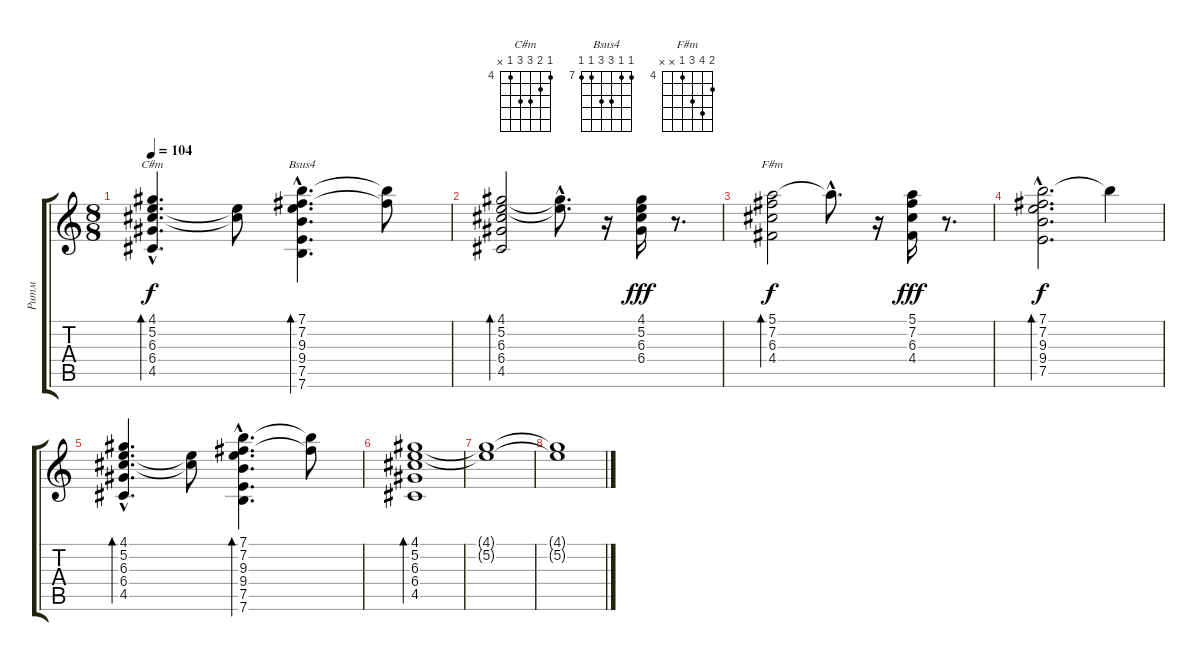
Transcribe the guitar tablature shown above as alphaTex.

\track ("Ритм" "Ритм") {instrument electricguitarclean}
\staff {score tabs}
\tuning (E4 B3 G3 D3 A2 E2) {hide}
\chord ("C#m" 4 5 6 6 4 x) {firstfret 4}
\chord ("Bsus4" 7 7 9 9 7 7) {firstfret 7}
\chord ("F#m" 5 7 6 4 x x) {firstfret 4}
\ts (8 8)
\tempo 104
\clef g2
\ks c
(4.1{hac} 5.2{hac} 6.3{hac} 6.4{hac} 4.5{hac}).4{d bd 240 ch "C#m" dy f} (5.2{t} 6.3{t}).8 (7.1{hac} 7.2{hac} 9.3{hac} 9.4{hac} 7.5{hac} 7.6{hac}).4{d bd 240 ch "Bsus4"} (7.1{t} 7.2{t}).8 |
(4.1 5.2 6.3 6.4 4.5).2{bd 240} (4.1{hac t} 5.2{hac t}).8{d} r.16 (4.1 5.2 6.3 6.4).16{dy fff} r.8{d} |
(5.1 7.2 6.3 4.4).2{bd 240 ch "F#m" dy f} 5.1{hac t}.8{d} r.16 (5.1 7.2 6.3 4.4).16{dy fff} r.8{d} |
(7.1{hac} 7.2{hac} 9.3{hac} 9.4{hac} 7.5{hac}).2{d bd 240 dy f} 7.1{t}.4 |
(4.1{hac} 5.2{hac} 6.3{hac} 6.4{hac} 4.5{hac}).4{d bd 240} (5.2{t} 6.3{t}).8 (7.1{hac} 7.2{hac} 9.3{hac} 9.4{hac} 7.5{hac} 7.6{hac}).4{d bd 240} (7.1{t} 7.2{t}).8 |
(4.1 5.2 6.3 6.4 4.5).1{bd 240} |
(4.1{t} 5.2{t}).1 |
(4.1{t} 5.2{t}).1
